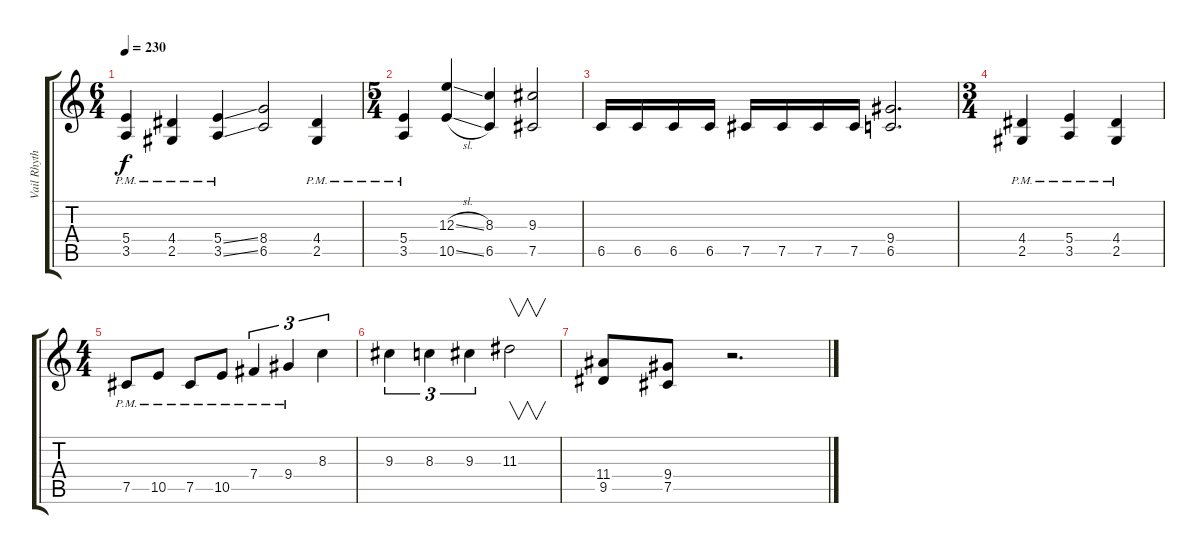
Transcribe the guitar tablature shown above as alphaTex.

\track ("Vail Rhythm" "Vail Rhyth") {instrument overdrivenguitar}
\staff {score tabs}
\tuning (Db4 Ab3 E3 B2 Gb2 B1) {hide}
\ts (6 4)
\tempo 230
\clef g2
\ks c
(5.4{pm} 3.5{pm}).4{dy f} (4.4{pm} 2.5{pm}).4 (5.4{ss pm} 3.5{ss pm}).4 (8.4 6.5).2 (4.4{pm} 2.5{pm}).4 |
\ts (5 4)
(5.4{pm} 3.5{pm}).4 (12.3{sl} 10.5{sl}).4 (8.3 6.5).4 (9.3 7.5).2 |
6.5.16 6.5.16 6.5.16 6.5.16 7.5.16 7.5.16 7.5.16 7.5.16 (9.4 6.5).2{d} |
\ts (3 4)
(4.4{pm} 2.5{pm}).4 (5.4{pm} 3.5{pm}).4 (4.4{pm} 2.5{pm}).4 |
\ts (4 4)
7.5{pm}.8 10.5{pm}.8 7.5{pm}.8 10.5{pm}.8 7.4{pm}.4{tu (3 2)} 9.4{pm}.4{tu (3 2)} 8.3.4{tu (3 2)} |
9.3.4{tu (3 2)} 8.3.4{tu (3 2)} 9.3.4{tu (3 2)} 11.3.2{v} |
(11.4 9.5).8 (9.4 7.5).8 r.2{d}
